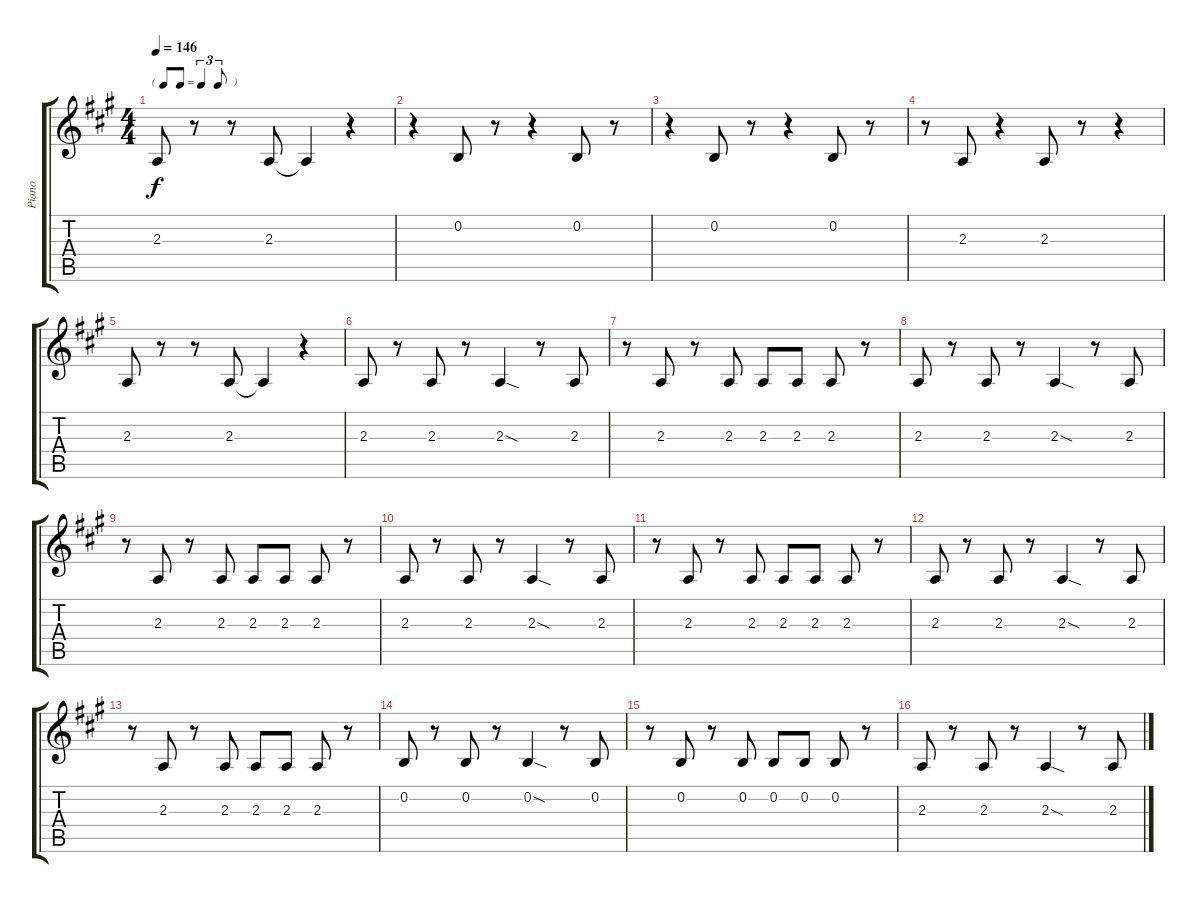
\track ("Piano" "Piano") {instrument acousticgrandpiano}
\staff {score tabs}
\tuning (E4 B3 G3 D3 A2 E2) {hide}
\ts (4 4)
\tf triplet8th
\tempo 146
\clef g2
\ks a
2.3.8{dy f} r.8 r.8 2.3.8 2.3{t}.4 r.4 |
r.4 0.2.8 r.8 r.4 0.2.8 r.8 |
r.4 0.2.8 r.8 r.4 0.2.8 r.8 |
r.8 2.3.8 r.4 2.3.8 r.8 r.4 |
2.3.8 r.8 r.8 2.3.8 2.3{t}.4 r.4 |
2.3.8 r.8 2.3.8 r.8 2.3{sod}.4 r.8 2.3.8 |
r.8 2.3.8 r.8 2.3.8 2.3.8 2.3.8 2.3.8 r.8 |
2.3.8 r.8 2.3.8 r.8 2.3{sod}.4 r.8 2.3.8 |
r.8 2.3.8 r.8 2.3.8 2.3.8 2.3.8 2.3.8 r.8 |
2.3.8 r.8 2.3.8 r.8 2.3{sod}.4 r.8 2.3.8 |
r.8 2.3.8 r.8 2.3.8 2.3.8 2.3.8 2.3.8 r.8 |
2.3.8 r.8 2.3.8 r.8 2.3{sod}.4 r.8 2.3.8 |
r.8 2.3.8 r.8 2.3.8 2.3.8 2.3.8 2.3.8 r.8 |
0.2.8 r.8 0.2.8 r.8 0.2{sod}.4 r.8 0.2.8 |
r.8 0.2.8 r.8 0.2.8 0.2.8 0.2.8 0.2.8 r.8 |
2.3.8 r.8 2.3.8 r.8 2.3{sod}.4 r.8 2.3.8
